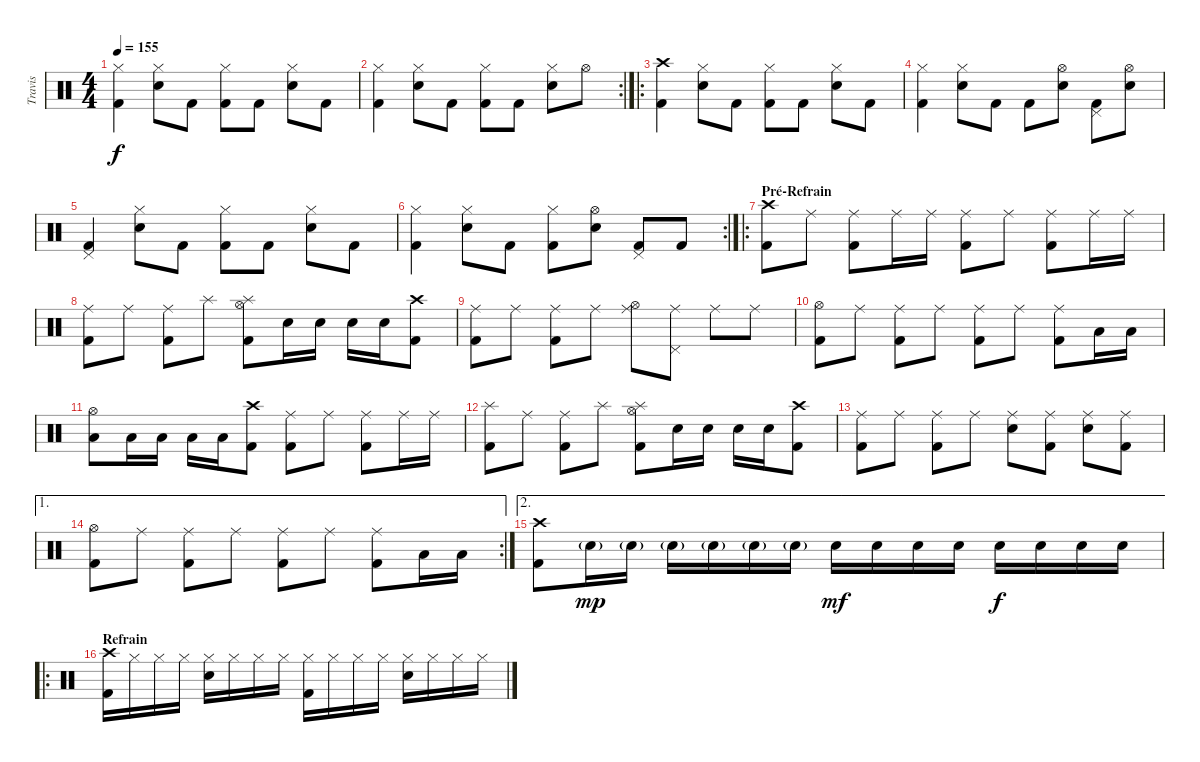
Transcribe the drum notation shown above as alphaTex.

\track ("Travis" "Travis") {instrument percussion}
\staff {score}
\articulation defaults
\ts (4 4)
\tempo 155
\clef neutral
\ks c
("Hi-Hat (closed)" "Kick (hit) 2").4{dy f} ("Hi-Hat (closed)" "Electric Snare (hit)").8 "Kick (hit) 2".8 ("Hi-Hat (closed)" "Kick (hit) 2").8 "Kick (hit) 2".8 ("Hi-Hat (closed)" "Electric Snare (hit)").8 "Kick (hit) 2".8 |
\rc 2
("Hi-Hat (closed)" "Kick (hit) 2").4 ("Hi-Hat (closed)" "Electric Snare (hit)").8 "Kick (hit) 2".8 ("Hi-Hat (closed)" "Kick (hit) 2").8 "Kick (hit) 2".8 ("Hi-Hat (closed)" "Electric Snare (hit)").8 "Hi-Hat (open)".8 |
\ro
("Crash high (hit)" "Kick (hit) 2").4 ("Hi-Hat (closed)" "Electric Snare (hit)").8 "Kick (hit) 2".8 ("Hi-Hat (closed)" "Kick (hit) 2").8 "Kick (hit) 2".8 ("Hi-Hat (closed)" "Electric Snare (hit)").8 "Kick (hit) 2".8 |
("Hi-Hat (closed)" "Kick (hit) 2").4 ("Hi-Hat (closed)" "Electric Snare (hit)").8 "Kick (hit) 2".8 "Kick (hit) 2".8 ("Hi-Hat (open)" "Electric Snare (hit)").8 ("Pedal Hi-Hat (hit)" "Kick (hit) 2").8 ("Hi-Hat (open)" "Electric Snare (hit)").8 |
("Pedal Hi-Hat (hit)" "Kick (hit) 2").4 ("Hi-Hat (closed)" "Electric Snare (hit)").8 "Kick (hit) 2".8 ("Hi-Hat (closed)" "Kick (hit) 2").8 "Kick (hit) 2".8 ("Hi-Hat (closed)" "Electric Snare (hit)").8 "Kick (hit) 2".8 |
\rc 2
("Hi-Hat (closed)" "Kick (hit) 2").4 ("Hi-Hat (closed)" "Electric Snare (hit)").8 "Kick (hit) 2".8 ("Hi-Hat (closed)" "Kick (hit) 2").8 ("Hi-Hat (open)" "Electric Snare (hit)").8 ("Pedal Hi-Hat (hit)" "Kick (hit) 2").8 "Kick (hit) 2".8 |
\ro
\section ("" "Pré-Refrain")
("Crash high (hit)" "Kick (hit) 2").8 "Ride (middle)".8 ("Ride (middle)" "Kick (hit) 2").8 "Ride (middle)".16 "Ride (middle)".16 ("Ride (middle)" "Kick (hit) 2").8 "Ride (middle)".8 ("Ride (middle)" "Kick (hit) 2").8 "Ride (middle)".16 "Ride (middle)".16 |
("Ride (middle)" "Kick (hit) 2").8 "Ride (middle)".8 ("Ride (middle)" "Kick (hit) 2").8 "Splash (hit)".8 ("Splash (hit)" "Hi-Hat (open)" "Kick (hit) 2").8 "Electric Snare (hit)".16 "Electric Snare (hit)".16 "Snare (hit) 2".16 "Snare (hit) 2".16 ("Crash high (hit)" "Kick (hit) 2").8 |
("Ride (middle)" "Kick (hit) 2").8 "Ride (middle)".8 ("Ride (middle)" "Kick (hit) 2").8 "Ride (middle)".8 ("Hi-Hat (open)" "Ride (middle)").8 ("Pedal Hi-Hat (hit)" "Ride (middle)").8 "Ride (middle)".8 "Ride (middle)".8 |
("Hi-Hat (open)" "Kick (hit) 2").8 "Ride (middle)".8 ("Ride (middle)" "Kick (hit) 2").8 "Ride (middle)".8 ("Ride (middle)" "Kick (hit) 2").8 "Ride (middle)".8 ("Ride (middle)" "Kick (hit) 2").8 "Low Tom (hit)".16 "Low Tom (hit)".16 |
("Low Tom (hit)" "Hi-Hat (open)").8 "Low Tom (hit)".16 "Low Tom (hit)".16 "Low Tom (hit)".16 "Low Tom (hit)".16 ("Crash high (hit)" "Kick (hit) 2").8 ("Ride (middle)" "Kick (hit) 2").8 "Ride (middle)".8 ("Ride (middle)" "Kick (hit) 2").8 "Ride (middle)".16 "Ride (middle)".16 |
("Splash (hit)" "Kick (hit) 2").8 "Ride (middle)".8 ("Ride (middle)" "Kick (hit) 2").8 "Splash (hit)".8 ("Splash (hit)" "Hi-Hat (open)" "Kick (hit) 2").8 "Electric Snare (hit)".16 "Electric Snare (hit)".16 "Snare (hit) 2".16 "Snare (hit) 2".16 ("Crash high (hit)" "Kick (hit) 2").8 |
("Ride (middle)" "Kick (hit) 2").8 "Ride (middle)".8 ("Ride (middle)" "Kick (hit) 2").8 "Ride (middle)".8 ("Ride (middle)" "Electric Snare (hit)").8 ("Ride (middle)" "Kick (hit) 2").8 ("Ride (middle)" "Electric Snare (hit)").8 ("Ride (middle)" "Kick (hit) 2").8 |
\ae 1
\rc 2
("Hi-Hat (open)" "Kick (hit) 2").8 "Ride (middle)".8 ("Ride (middle)" "Kick (hit) 2").8 "Ride (middle)".8 ("Ride (middle)" "Kick (hit) 2").8 "Ride (middle)".8 ("Ride (middle)" "Kick (hit) 2").8 "Low Tom (hit)".16 "Low Tom (hit)".16 |
\ae 2
("Crash high (hit)" "Kick (hit) 2").8 "Electric Snare (hit)"{g}.16{dy mp} "Electric Snare (hit)"{g}.16 "Electric Snare (hit)"{g}.16 "Electric Snare (hit)"{g}.16 "Electric Snare (hit)"{g}.16 "Electric Snare (hit)"{g}.16 "Electric Snare (hit)".16{dy mf} "Electric Snare (hit)".16 "Electric Snare (hit)".16 "Electric Snare (hit)".16 "Electric Snare (hit)".16{dy f} "Electric Snare (hit)".16 "Electric Snare (hit)".16 "Electric Snare (hit)".16 |
\ro
\section ("" "Refrain")
("Crash high (hit)" "Kick (hit) 2").16 "Hi-Hat (closed)".16 "Hi-Hat (closed)".16 "Hi-Hat (closed)".16 ("Hi-Hat (closed)" "Electric Snare (hit)").16 "Hi-Hat (closed)".16 "Hi-Hat (closed)".16 "Hi-Hat (closed)".16 ("Hi-Hat (closed)" "Kick (hit) 2").16 "Hi-Hat (closed)".16 "Hi-Hat (closed)".16 "Hi-Hat (closed)".16 ("Hi-Hat (closed)" "Electric Snare (hit)").16 "Hi-Hat (closed)".16 "Hi-Hat (closed)".16 "Hi-Hat (closed)".16
